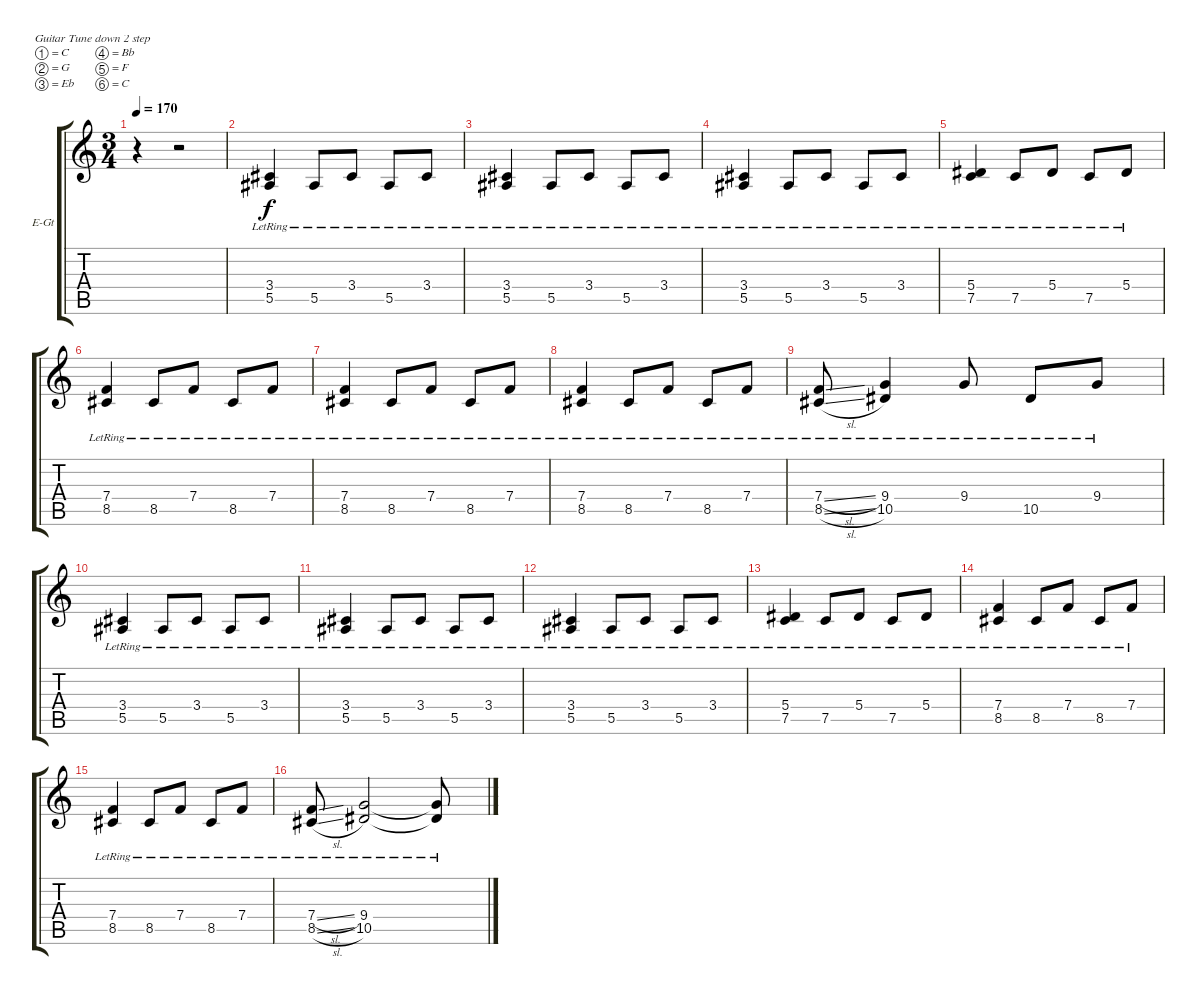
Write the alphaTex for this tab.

\bracketExtendMode groupsimilarinstruments
\firstSystemTrackNameOrientation horizontal
\otherSystemsTrackNameOrientation horizontal
\track ("Guitar2 Clean (Marcel)" "E-Gt") {instrument electricguitarclean}
\staff {score tabs}
\tuning (C4 G3 Eb3 Bb2 F2 C2)
\ts (3 4)
\tempo 170
\clef g2
\ks c
r.4{dy f} r.2 |
(3.4{lr} 5.5{lr}).4 5.5{lr}.8 3.4{lr}.8 5.5{lr}.8 3.4{lr}.8 |
(3.4{lr} 5.5{lr}).4 5.5{lr}.8 3.4{lr}.8 5.5{lr}.8 3.4{lr}.8 |
(3.4{lr} 5.5{lr}).4 5.5{lr}.8 3.4{lr}.8 5.5{lr}.8 3.4{lr}.8 |
(5.4{lr} 7.5{lr}).4 7.5{lr}.8 5.4{lr}.8 7.5{lr}.8 5.4{lr}.8 |
(7.4{lr} 8.5{lr}).4 8.5{lr}.8 7.4{lr}.8 8.5{lr}.8 7.4{lr}.8 |
(7.4{lr} 8.5{lr}).4 8.5{lr}.8 7.4{lr}.8 8.5{lr}.8 7.4{lr}.8 |
(7.4{lr} 8.5{lr}).4 8.5{lr}.8 7.4{lr}.8 8.5{lr}.8 7.4{lr}.8 |
(7.4{sl lr} 8.5{sl lr}).8 (9.4{lr} 10.5{lr}).4 9.4{lr}.8 10.5{lr}.8 9.4{lr}.8 |
(3.4{lr} 5.5{lr}).4 5.5{lr}.8 3.4{lr}.8 5.5{lr}.8 3.4{lr}.8 |
(3.4{lr} 5.5{lr}).4 5.5{lr}.8 3.4{lr}.8 5.5{lr}.8 3.4{lr}.8 |
(3.4{lr} 5.5{lr}).4 5.5{lr}.8 3.4{lr}.8 5.5{lr}.8 3.4{lr}.8 |
(5.4{lr} 7.5{lr}).4 7.5{lr}.8 5.4{lr}.8 7.5{lr}.8 5.4{lr}.8 |
(7.4{lr} 8.5{lr}).4 8.5{lr}.8 7.4{lr}.8 8.5{lr}.8 7.4{lr}.8 |
(7.4{lr} 8.5{lr}).4 8.5{lr}.8 7.4{lr}.8 8.5{lr}.8 7.4{lr}.8 |
(7.4{sl lr} 8.5{sl lr}).8 (9.4{lr} 10.5{lr}).2 (9.4{lr t} 10.5{lr t}).8
